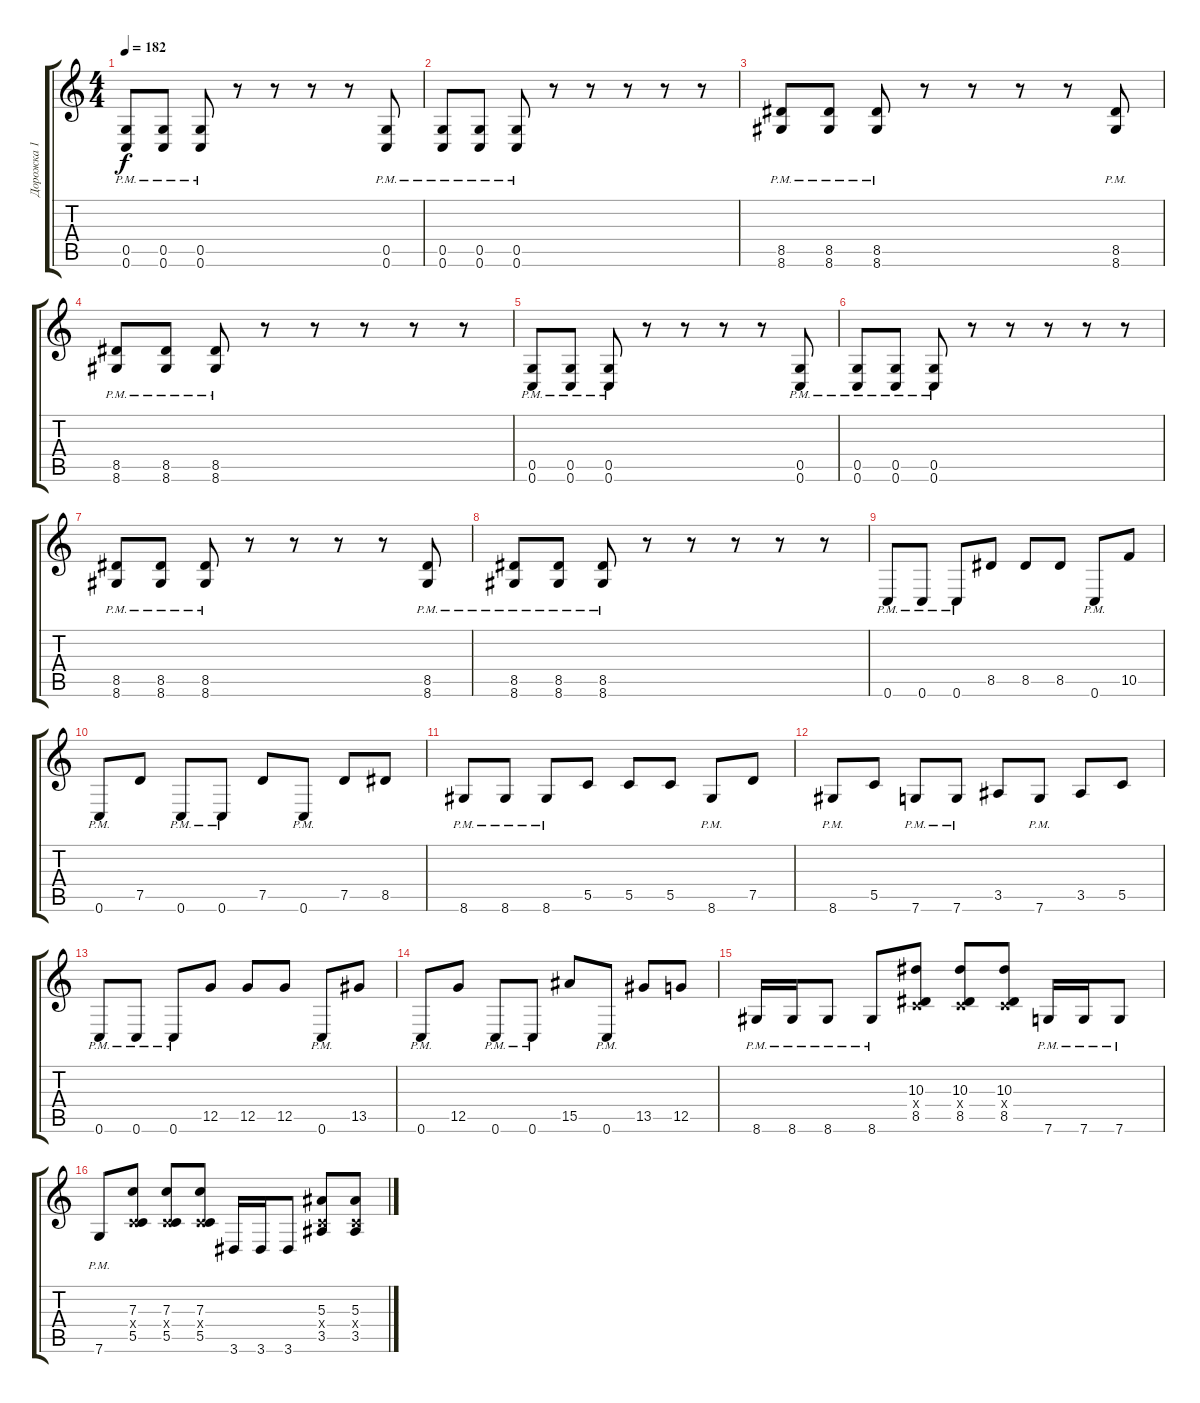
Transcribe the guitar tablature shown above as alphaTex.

\track ("Дорожка 1" "Дорожка 1") {instrument distortionguitar}
\staff {score tabs}
\tuning (D4 A3 F3 C3 G2 C2) {hide}
\ts (4 4)
\tempo 182
\clef g2
\ks c
(0.5{pm} 0.6{pm}).8{dy f} (0.5{pm} 0.6{pm}).8 (0.5{pm} 0.6{pm}).8 r.8 r.8 r.8 r.8 (0.5{pm} 0.6{pm}).8 |
(0.5{pm} 0.6{pm}).8 (0.5{pm} 0.6{pm}).8 (0.5{pm} 0.6{pm}).8 r.8 r.8 r.8 r.8 r.8 |
(8.5{pm} 8.6{pm}).8 (8.5{pm} 8.6{pm}).8 (8.5{pm} 8.6{pm}).8 r.8 r.8 r.8 r.8 (8.5{pm} 8.6{pm}).8 |
(8.5{pm} 8.6{pm}).8 (8.5{pm} 8.6{pm}).8 (8.5{pm} 8.6{pm}).8 r.8 r.8 r.8 r.8 r.8 |
(0.5{pm} 0.6{pm}).8 (0.5{pm} 0.6{pm}).8 (0.5{pm} 0.6{pm}).8 r.8 r.8 r.8 r.8 (0.5{pm} 0.6{pm}).8 |
(0.5{pm} 0.6{pm}).8 (0.5{pm} 0.6{pm}).8 (0.5{pm} 0.6{pm}).8 r.8 r.8 r.8 r.8 r.8 |
(8.5{pm} 8.6{pm}).8 (8.5{pm} 8.6{pm}).8 (8.5{pm} 8.6{pm}).8 r.8 r.8 r.8 r.8 (8.5{pm} 8.6{pm}).8 |
(8.5{pm} 8.6{pm}).8 (8.5{pm} 8.6{pm}).8 (8.5{pm} 8.6{pm}).8 r.8 r.8 r.8 r.8 r.8 |
0.6{pm}.8 0.6{pm}.8 0.6{pm}.8 8.5.8 8.5.8 8.5.8 0.6{pm}.8 10.5.8 |
0.6{pm}.8 7.5.8 0.6{pm}.8 0.6{pm}.8 7.5.8 0.6{pm}.8 7.5.8 8.5.8 |
8.6{pm}.8 8.6{pm}.8 8.6{pm}.8 5.5.8 5.5.8 5.5.8 8.6{pm}.8 7.5.8 |
8.6{pm}.8 5.5.8 7.6{pm}.8 7.6{pm}.8 3.5.8 7.6{pm}.8 3.5.8 5.5.8 |
0.6{pm}.8 0.6{pm}.8 0.6{pm}.8 12.5.8 12.5.8 12.5.8 0.6{pm}.8 13.5.8 |
0.6{pm}.8 12.5.8 0.6{pm}.8 0.6{pm}.8 15.5.8 0.6{pm}.8 13.5.8 12.5.8 |
8.6{pm}.16 8.6{pm}.16 8.6{pm}.8 8.6{pm}.8 (10.3 0.4{x} 8.5).8 (10.3 0.4{x} 8.5).8 (10.3 0.4{x} 8.5).8 7.6{pm}.16 7.6{pm}.16 7.6{pm}.8 |
7.6{pm}.8 (7.3 0.4{x} 5.5).8 (7.3 0.4{x} 5.5).8 (7.3 0.4{x} 5.5).8 3.6.16 3.6.16 3.6.8 (5.3 0.4{x} 3.5).8 (5.3 0.4{x} 3.5).8
